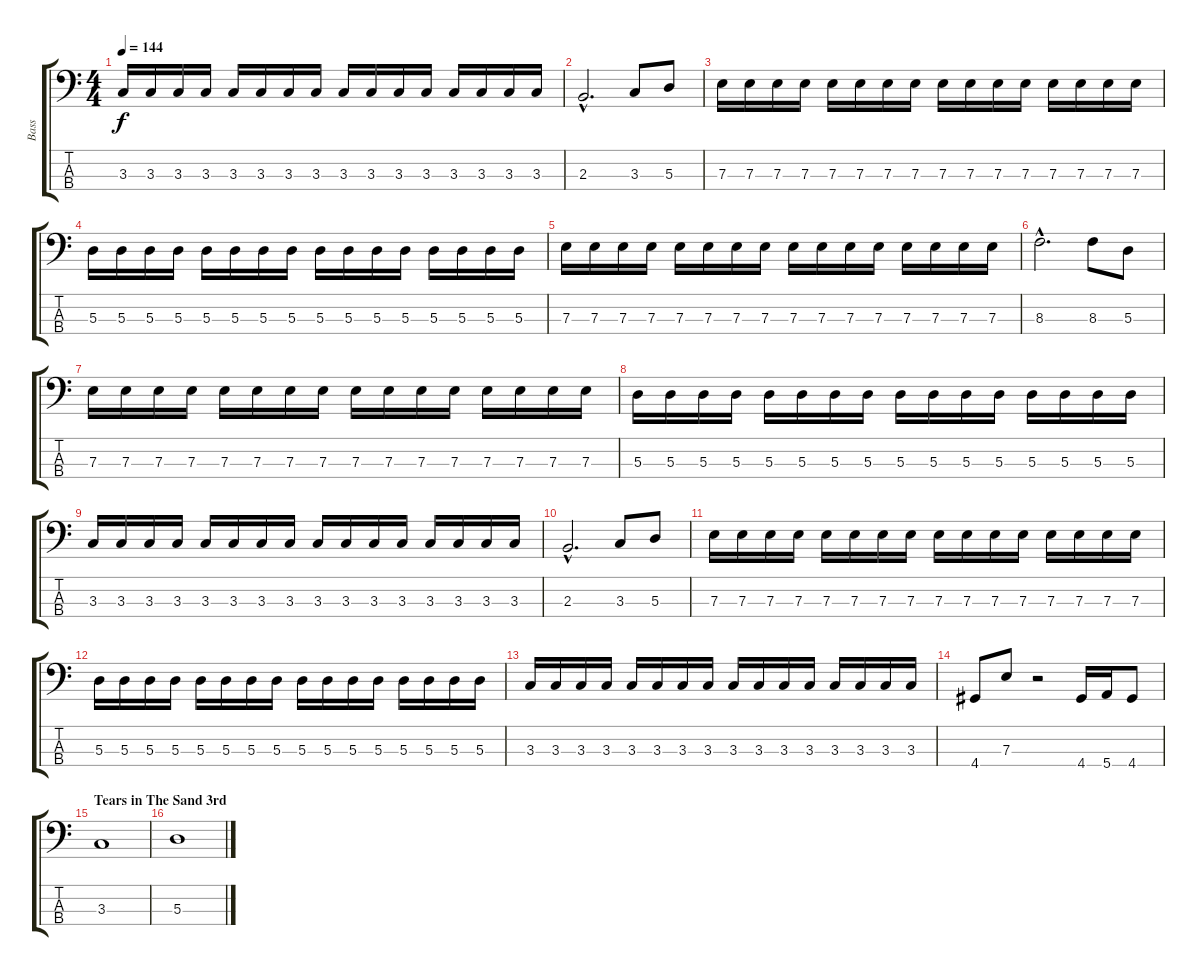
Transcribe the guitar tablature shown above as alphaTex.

\track ("Bass" "Bass") {instrument electricbasspick}
\staff {score tabs}
\tuning (G2 D2 A1 E1) {hide}
\ts (4 4)
\tempo 144
\clef f4
\ks c
3.3.16{dy f} 3.3.16 3.3.16 3.3.16 3.3.16 3.3.16 3.3.16 3.3.16 3.3.16 3.3.16 3.3.16 3.3.16 3.3.16 3.3.16 3.3.16 3.3.16 |
2.3{hac}.2{d} 3.3.8 5.3.8 |
7.3.16 7.3.16 7.3.16 7.3.16 7.3.16 7.3.16 7.3.16 7.3.16 7.3.16 7.3.16 7.3.16 7.3.16 7.3.16 7.3.16 7.3.16 7.3.16 |
5.3.16 5.3.16 5.3.16 5.3.16 5.3.16 5.3.16 5.3.16 5.3.16 5.3.16 5.3.16 5.3.16 5.3.16 5.3.16 5.3.16 5.3.16 5.3.16 |
7.3.16 7.3.16 7.3.16 7.3.16 7.3.16 7.3.16 7.3.16 7.3.16 7.3.16 7.3.16 7.3.16 7.3.16 7.3.16 7.3.16 7.3.16 7.3.16 |
8.3{hac}.2{d} 8.3.8 5.3.8 |
7.3.16 7.3.16 7.3.16 7.3.16 7.3.16 7.3.16 7.3.16 7.3.16 7.3.16 7.3.16 7.3.16 7.3.16 7.3.16 7.3.16 7.3.16 7.3.16 |
5.3.16 5.3.16 5.3.16 5.3.16 5.3.16 5.3.16 5.3.16 5.3.16 5.3.16 5.3.16 5.3.16 5.3.16 5.3.16 5.3.16 5.3.16 5.3.16 |
3.3.16 3.3.16 3.3.16 3.3.16 3.3.16 3.3.16 3.3.16 3.3.16 3.3.16 3.3.16 3.3.16 3.3.16 3.3.16 3.3.16 3.3.16 3.3.16 |
2.3{hac}.2{d} 3.3.8 5.3.8 |
7.3.16 7.3.16 7.3.16 7.3.16 7.3.16 7.3.16 7.3.16 7.3.16 7.3.16 7.3.16 7.3.16 7.3.16 7.3.16 7.3.16 7.3.16 7.3.16 |
5.3.16 5.3.16 5.3.16 5.3.16 5.3.16 5.3.16 5.3.16 5.3.16 5.3.16 5.3.16 5.3.16 5.3.16 5.3.16 5.3.16 5.3.16 5.3.16 |
3.3.16 3.3.16 3.3.16 3.3.16 3.3.16 3.3.16 3.3.16 3.3.16 3.3.16 3.3.16 3.3.16 3.3.16 3.3.16 3.3.16 3.3.16 3.3.16 |
4.4.8 7.3.8 r.2 4.4.16 5.4.16 4.4.8 |
\section ("" "Tears in The Sand 3rd")
3.3.1 |
5.3.1
